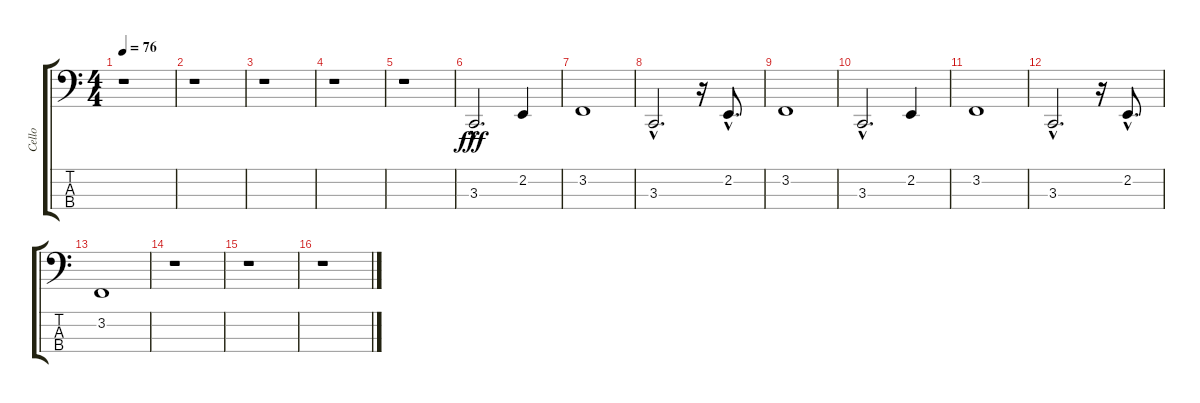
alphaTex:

\track ("Cello" "Cello") {instrument cello}
\staff {score tabs}
\tuning (G2 D2 A1 E1) {hide}
\ts (4 4)
\tempo 76
\clef f4
\ks c
r.1{dy fff} |
r.1 |
r.1 |
r.1 |
r.1 |
3.3{hac}.2{d} 2.2.4 |
3.2.1 |
3.3{hac}.2{d} r.16 2.2{hac}.8{d} |
3.2.1 |
3.3{hac}.2{d} 2.2.4 |
3.2.1 |
3.3{hac}.2{d} r.16 2.2{hac}.8{d} |
3.2.1 |
r.1 |
r.1 |
r.1
